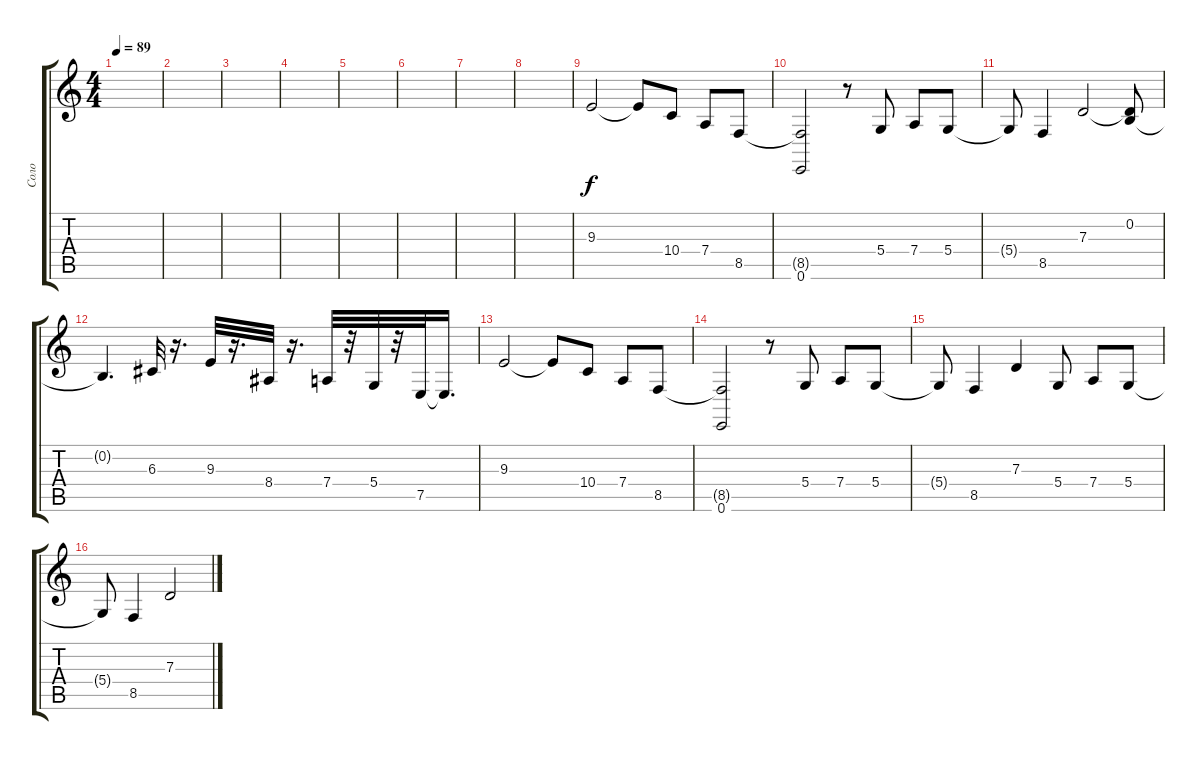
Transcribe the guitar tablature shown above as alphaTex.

\track ("Соло" "Соло") {instrument violin}
\staff {score tabs}
\tuning (E4 B3 G3 D3 A2 E2) {hide}
\ts (4 4)
\tempo 89
\clef g2
\ks c
|
|
|
|
|
|
|
|
9.3.2 9.3{t}.8 10.4.8 7.4.8 8.5.8 |
(8.5{t} 0.6).2 r.8 5.4.8 7.4.8 5.4.8 |
5.4{t}.8 8.5.4 7.3.2 (0.2 7.3{t}).8 |
0.2{t}.4{d} 6.3.32 r.16{d} 9.3.32 r.16{d} 8.4.32 r.16{d} 7.4.32 r.32 5.4.32 r.32 7.5.32 7.5{t}.16{d} |
9.3.2 9.3{t}.8 10.4.8 7.4.8 8.5.8 |
(8.5{t} 0.6).2 r.8 5.4.8 7.4.8 5.4.8 |
5.4{t}.8 8.5.4 7.3.4 5.4.8 7.4.8 5.4.8 |
5.4{t}.8 8.5.4 7.3.2
